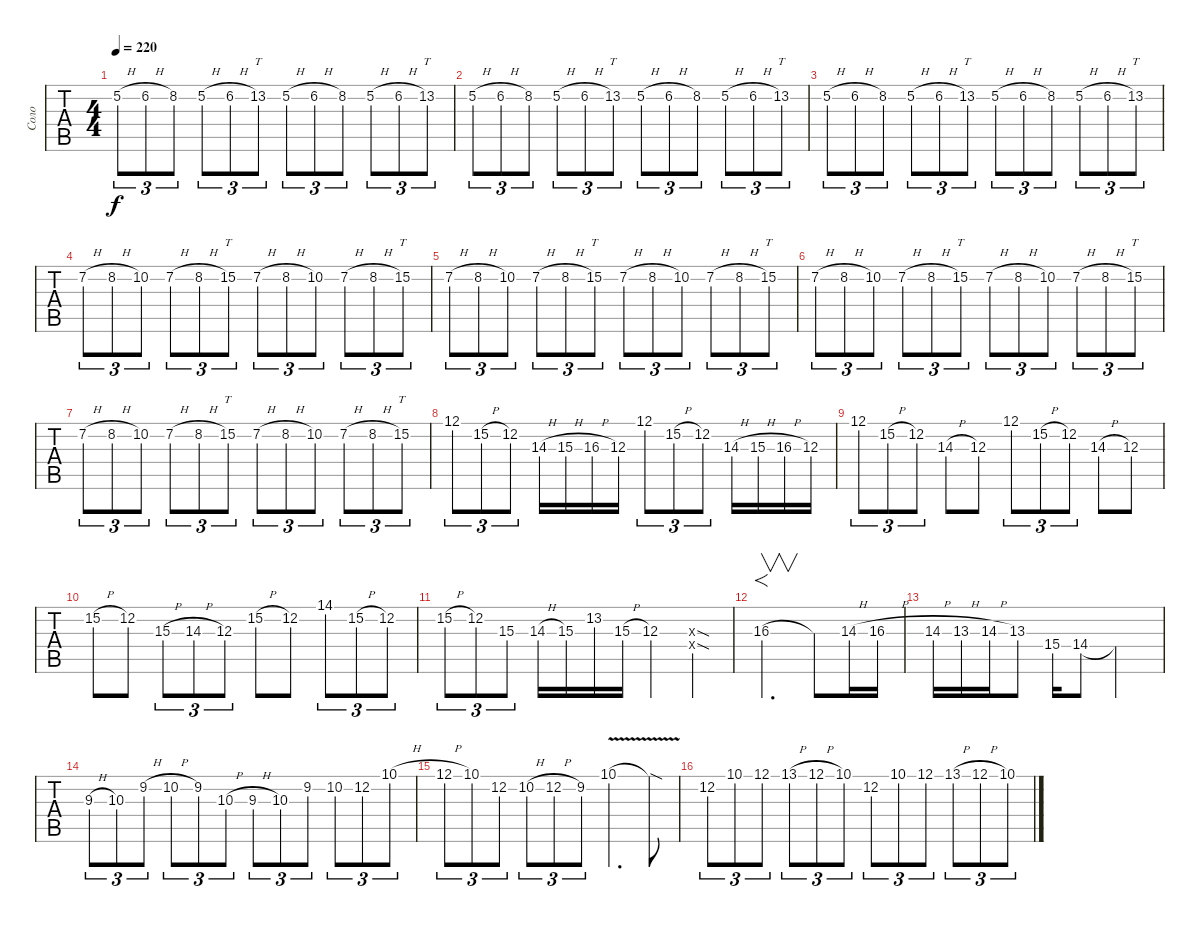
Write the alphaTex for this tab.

\track ("Соло" "Соло") {instrument distortionguitar}
\staff {tabs}
\tuning (E4 B3 G3 D3 A2 E2) {hide}
\ts (4 4)
\tempo 220
\clef g2
\ks c
5.2{h}.8{tu (3 2) dy f} 6.2{h}.8{tu (3 2)} 8.2.8{tu (3 2)} 5.2{h}.8{tu (3 2)} 6.2{h}.8{tu (3 2)} 13.2.8{tt tu (3 2)} 5.2{h}.8{tu (3 2)} 6.2{h}.8{tu (3 2)} 8.2.8{tu (3 2)} 5.2{h}.8{tu (3 2)} 6.2{h}.8{tu (3 2)} 13.2.8{tt tu (3 2)} |
5.2{h}.8{tu (3 2)} 6.2{h}.8{tu (3 2)} 8.2.8{tu (3 2)} 5.2{h}.8{tu (3 2)} 6.2{h}.8{tu (3 2)} 13.2.8{tt tu (3 2)} 5.2{h}.8{tu (3 2)} 6.2{h}.8{tu (3 2)} 8.2.8{tu (3 2)} 5.2{h}.8{tu (3 2)} 6.2{h}.8{tu (3 2)} 13.2.8{tt tu (3 2)} |
5.2{h}.8{tu (3 2)} 6.2{h}.8{tu (3 2)} 8.2.8{tu (3 2)} 5.2{h}.8{tu (3 2)} 6.2{h}.8{tu (3 2)} 13.2.8{tt tu (3 2)} 5.2{h}.8{tu (3 2)} 6.2{h}.8{tu (3 2)} 8.2.8{tu (3 2)} 5.2{h}.8{tu (3 2)} 6.2{h}.8{tu (3 2)} 13.2.8{tt tu (3 2)} |
7.2{h}.8{tu (3 2)} 8.2{h}.8{tu (3 2)} 10.2.8{tu (3 2)} 7.2{h}.8{tu (3 2)} 8.2{h}.8{tu (3 2)} 15.2.8{tt tu (3 2)} 7.2{h}.8{tu (3 2)} 8.2{h}.8{tu (3 2)} 10.2.8{tu (3 2)} 7.2{h}.8{tu (3 2)} 8.2{h}.8{tu (3 2)} 15.2.8{tt tu (3 2)} |
7.2{h}.8{tu (3 2)} 8.2{h}.8{tu (3 2)} 10.2.8{tu (3 2)} 7.2{h}.8{tu (3 2)} 8.2{h}.8{tu (3 2)} 15.2.8{tt tu (3 2)} 7.2{h}.8{tu (3 2)} 8.2{h}.8{tu (3 2)} 10.2.8{tu (3 2)} 7.2{h}.8{tu (3 2)} 8.2{h}.8{tu (3 2)} 15.2.8{tt tu (3 2)} |
7.2{h}.8{tu (3 2)} 8.2{h}.8{tu (3 2)} 10.2.8{tu (3 2)} 7.2{h}.8{tu (3 2)} 8.2{h}.8{tu (3 2)} 15.2.8{tt tu (3 2)} 7.2{h}.8{tu (3 2)} 8.2{h}.8{tu (3 2)} 10.2.8{tu (3 2)} 7.2{h}.8{tu (3 2)} 8.2{h}.8{tu (3 2)} 15.2.8{tt tu (3 2)} |
7.2{h}.8{tu (3 2)} 8.2{h}.8{tu (3 2)} 10.2.8{tu (3 2)} 7.2{h}.8{tu (3 2)} 8.2{h}.8{tu (3 2)} 15.2.8{tt tu (3 2)} 7.2{h}.8{tu (3 2)} 8.2{h}.8{tu (3 2)} 10.2.8{tu (3 2)} 7.2{h}.8{tu (3 2)} 8.2{h}.8{tu (3 2)} 15.2.8{tt tu (3 2)} |
12.1.8{tu (3 2)} 15.2{h}.8{tu (3 2)} 12.2.8{tu (3 2)} 14.3{h}.16 15.3{h}.16 16.3{h}.16 12.3.16 12.1.8{tu (3 2)} 15.2{h}.8{tu (3 2)} 12.2.8{tu (3 2)} 14.3{h}.16 15.3{h}.16 16.3{h}.16 12.3.16 |
12.1.8{tu (3 2)} 15.2{h}.8{tu (3 2)} 12.2.8{tu (3 2)} 14.3{h}.8 12.3.8 12.1.8{tu (3 2)} 15.2{h}.8{tu (3 2)} 12.2.8{tu (3 2)} 14.3{h}.8 12.3.8 |
15.2{h}.8 12.2.8 15.3{h}.8{tu (3 2)} 14.3{h}.8{tu (3 2)} 12.3.8{tu (3 2)} 15.2{h}.8 12.2.8 14.1.8{tu (3 2)} 15.2{h}.8{tu (3 2)} 12.2.8{tu (3 2)} |
15.2{h}.8{tu (3 2)} 12.2.8{tu (3 2)} 15.3.8{tu (3 2)} 14.3{h}.16 15.3.16 13.2.16 15.3{h}.16 12.3.4 (0.3{sod x} 0.4{sod x}).4 |
16.3.2{f v d} 16.3{t}.8 14.3{h}.16 16.3{h}.16 |
14.3{h}.16 13.3{h}.16 14.3{h}.16 13.3.8 15.4.16 14.4.8 14.4{t}.2 |
9.3{h}.8{tu (3 2)} 10.3.8{tu (3 2)} 9.2{h}.8{tu (3 2)} 10.2{h}.8{tu (3 2)} 9.2.8{tu (3 2)} 10.3{h}.8{tu (3 2)} 9.3{h}.8{tu (3 2)} 10.3.8{tu (3 2)} 9.2.8{tu (3 2)} 10.2.8{tu (3 2)} 12.2.8{tu (3 2)} 10.1{h}.8{tu (3 2)} |
12.1{h}.8{tu (3 2)} 10.1.8{tu (3 2)} 12.2.8{tu (3 2)} 10.2{h}.8{tu (3 2)} 12.2{h}.8{tu (3 2)} 9.2.8{tu (3 2)} 10.1{v}.4{d} 10.1{sod t}.8 |
12.2.8{tu (3 2)} 10.1.8{tu (3 2)} 12.1.8{tu (3 2)} 13.1{h}.8{tu (3 2)} 12.1{h}.8{tu (3 2)} 10.1.8{tu (3 2)} 12.2.8{tu (3 2)} 10.1.8{tu (3 2)} 12.1.8{tu (3 2)} 13.1{h}.8{tu (3 2)} 12.1{h}.8{tu (3 2)} 10.1.8{tu (3 2)}
